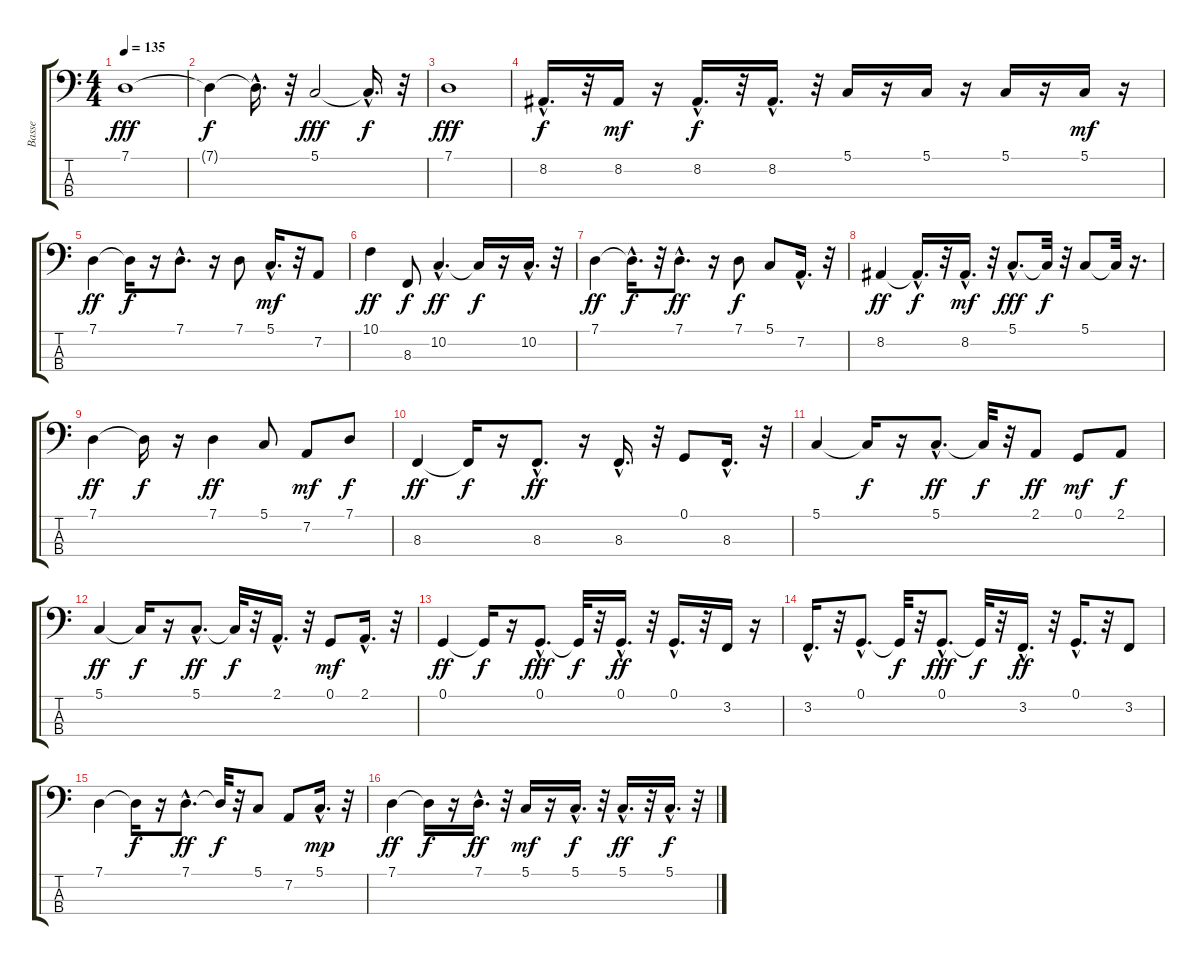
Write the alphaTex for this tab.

\track ("Basse" "Basse") {instrument electricbassfinger}
\staff {score tabs}
\tuning (G1 D1 A0 E0) {hide}
\ts (4 4)
\tempo 135
\clef f4
\ks c
7.1.1{dy fff} |
7.1{t}.4{dy f} 7.1{hac t}.16{d} r.32 5.1.2{dy fff} 5.1{hac t}.16{d dy f} r.32 |
7.1.1{dy fff} |
8.2{hac}.16{d dy f} r.32 8.2.16{dy mf} r.16 8.2{hac}.16{d dy f} r.32 8.2{hac}.16{d} r.32 5.1.16 r.16 5.1.16 r.16 5.1.16 r.16 5.1.16{dy mf} r.16 |
7.1.4{dy ff} 7.1{t}.16{dy f} r.16 7.1{hac}.8{d} r.16 7.1.8 5.1{hac}.16{d dy mf} r.32 7.2.8 |
10.1.4{dy ff} 8.3.8{dy f} 10.2{hac}.4{d dy ff} 10.2{t}.16{dy f} r.16 10.2{hac}.16{d} r.32 |
7.1.4{dy ff} 7.1{hac t}.16{d dy f} r.32 7.1{hac}.8{d dy ff} r.16 7.1.8{dy f} 5.1.8 7.2{hac}.16{d} r.32 |
8.2.4{dy ff} 8.2{hac t}.16{d dy f} r.32 8.2{hac}.16{d dy mf} r.32 5.1{hac}.8{d dy fff} 5.1{t}.32{dy f} r.32 5.1.8 5.1{t}.32 r.16{d} |
7.1.4{dy ff} 7.1{t}.16{dy f} r.16 7.1.4{dy ff} 5.1.8 7.2.8{dy mf} 7.1.8{dy f} |
8.3.4{dy ff} 8.3{t}.16{dy f} r.16 8.3{hac}.8{d dy ff} r.16 8.3{hac}.16{d} r.32 0.1.8 8.3{hac}.16{d} r.32 |
5.1.4 5.1{t}.16{dy f} r.16 5.1{hac}.8{d dy ff} 5.1{t}.32{dy f} r.32 2.1.8{dy ff} 0.1.8{dy mf} 2.1.8{dy f} |
5.1.4{dy ff} 5.1{t}.16{dy f} r.16 5.1{hac}.8{d dy ff} 5.1{t}.32{dy f} r.32 2.1{hac}.16{d} r.32 0.1.8{dy mf} 2.1{hac}.16{d} r.32 |
0.1.4{dy ff} 0.1{t}.16{dy f} r.16 0.1{hac}.8{d dy fff} 0.1{t}.32{dy f} r.32 0.1{hac}.16{d dy ff} r.32 0.1{hac}.16{d} r.32 3.2.16 r.16 |
3.2{hac}.16{d} r.32 0.1{hac}.8{d} 0.1{t}.32{dy f} r.32 0.1{hac}.8{d dy fff} 0.1{t}.32{dy f} r.32 3.2{hac}.16{d dy ff} r.32 0.1{hac}.16{d} r.32 3.2.8 |
7.1.4 7.1{t}.16{dy f} r.16 7.1{hac}.8{d dy ff} 7.1{t}.32{dy f} r.32 5.1.8 7.2.8 5.1{hac}.16{d dy mp} r.32 |
7.1.4{dy ff} 7.1{t}.16{dy f} r.16 7.1{hac}.16{d dy ff} r.32 5.1.16{dy mf} r.16 5.1{hac}.16{d dy f} r.32 5.1{hac}.16{d dy ff} r.32 5.1{hac}.16{d dy f} r.32
